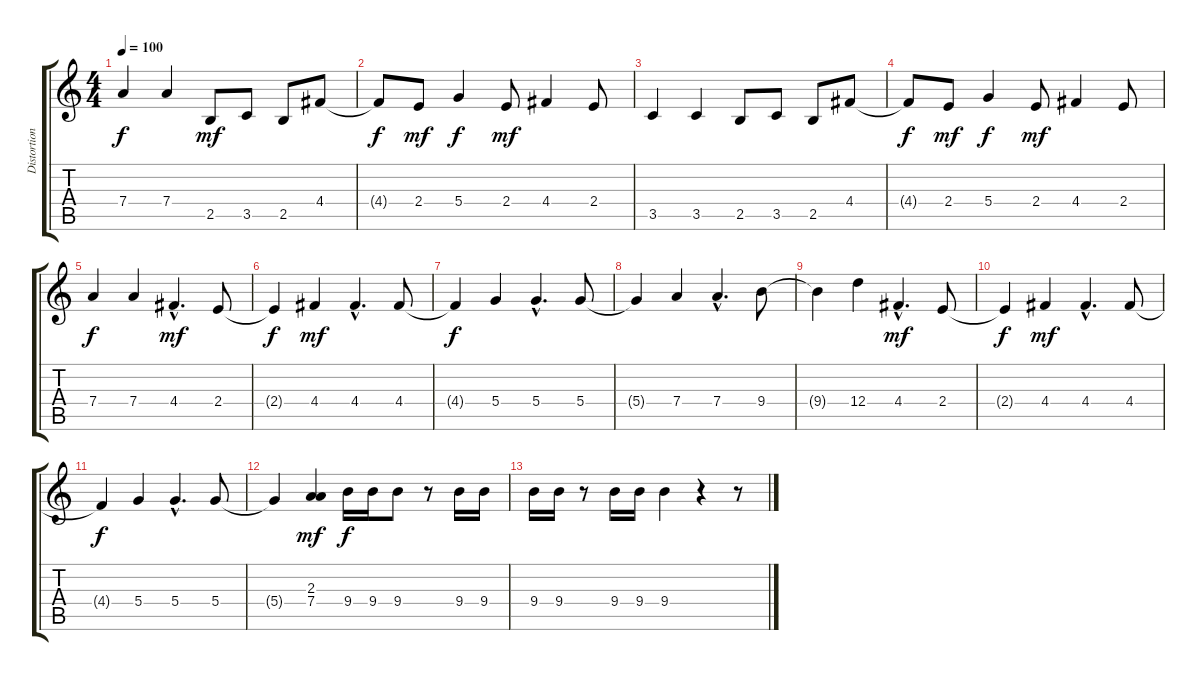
\track ("Distortion Guitar" "Distortion") {instrument overdrivenguitar}
\staff {score tabs}
\tuning (E4 B3 G3 D3 A2 E2) {hide}
\ts (4 4)
\tempo 100
\clef g2
\ks c
7.4.4{dy f} 7.4.4 2.5.8{dy mf} 3.5.8 2.5.8 4.4.8 |
4.4{t}.8{dy f} 2.4.8{dy mf} 5.4.4{dy f} 2.4.8{dy mf} 4.4.4 2.4.8 |
3.5.4 3.5.4 2.5.8 3.5.8 2.5.8 4.4.8 |
4.4{t}.8{dy f} 2.4.8{dy mf} 5.4.4{dy f} 2.4.8{dy mf} 4.4.4 2.4.8 |
7.4.4{dy f} 7.4.4 4.4{hac}.4{d dy mf} 2.4.8 |
2.4{t}.4{dy f} 4.4.4{dy mf} 4.4{hac}.4{d} 4.4.8 |
4.4{t}.4{dy f} 5.4.4 5.4{hac}.4{d} 5.4.8 |
5.4{t}.4 7.4.4 7.4{hac}.4{d} 9.4.8 |
9.4{t}.4 12.4.4 4.4{hac}.4{d dy mf} 2.4.8 |
2.4{t}.4{dy f} 4.4.4{dy mf} 4.4{hac}.4{d} 4.4.8 |
4.4{t}.4{dy f} 5.4.4 5.4{hac}.4{d} 5.4.8 |
5.4{t}.4 (2.3 7.4).4{dy mf} 9.4.16{dy f} 9.4.16 9.4.8 r.8 9.4.16 9.4.16 |
9.4.16 9.4.16 r.8 9.4.16 9.4.16 9.4.4 r.4 r.8
